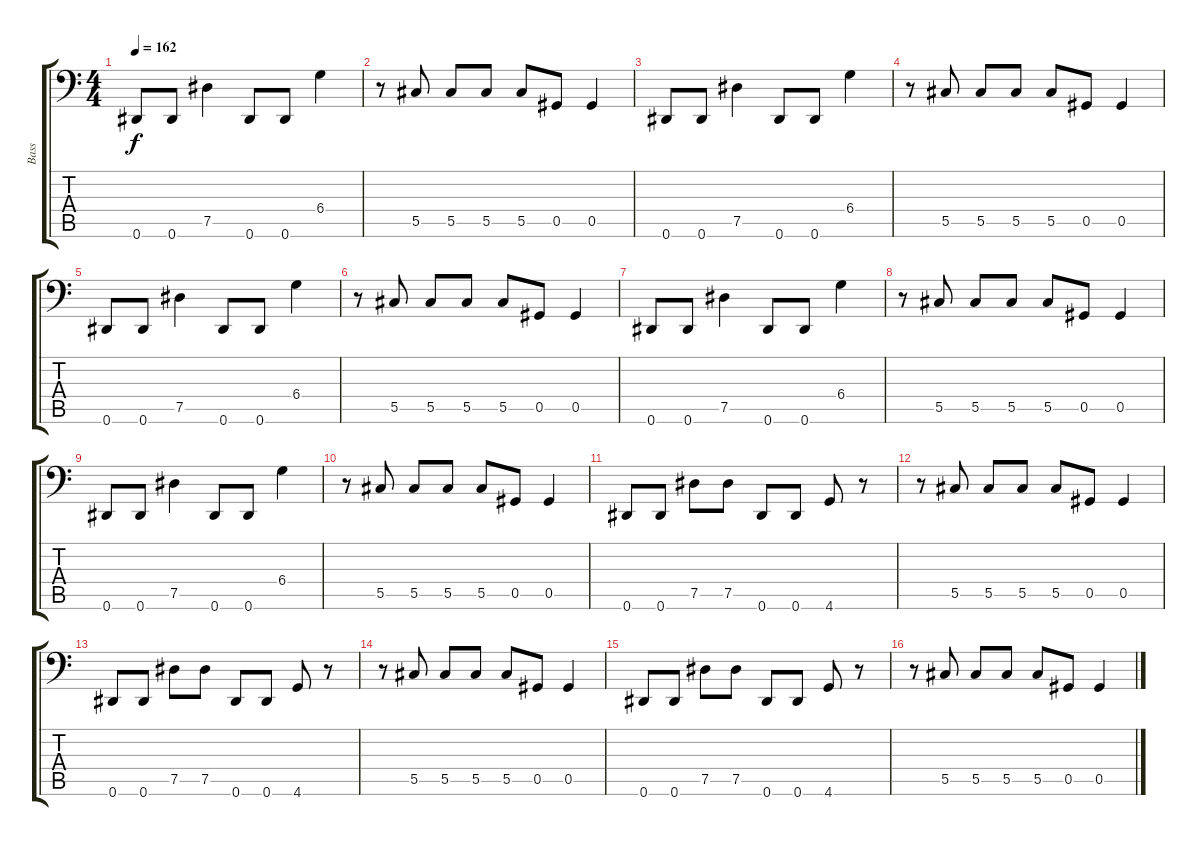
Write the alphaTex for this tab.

\track ("Bass" "Bass") {instrument electricbassfinger}
\staff {score tabs}
\tuning (Eb3 Bb2 Gb2 Db2 Ab1 Eb1) {hide}
\ts (4 4)
\tempo 162
\clef f4
\ks c
0.6.8{dy f} 0.6.8 7.5.4 0.6.8 0.6.8 6.4.4 |
r.8 5.5.8 5.5.8 5.5.8 5.5.8 0.5.8 0.5.4 |
0.6.8 0.6.8 7.5.4 0.6.8 0.6.8 6.4.4 |
r.8 5.5.8 5.5.8 5.5.8 5.5.8 0.5.8 0.5.4 |
0.6.8 0.6.8 7.5.4 0.6.8 0.6.8 6.4.4 |
r.8 5.5.8 5.5.8 5.5.8 5.5.8 0.5.8 0.5.4 |
0.6.8 0.6.8 7.5.4 0.6.8 0.6.8 6.4.4 |
r.8 5.5.8 5.5.8 5.5.8 5.5.8 0.5.8 0.5.4 |
0.6.8 0.6.8 7.5.4 0.6.8 0.6.8 6.4.4 |
r.8 5.5.8 5.5.8 5.5.8 5.5.8 0.5.8 0.5.4 |
0.6.8 0.6.8 7.5.8 7.5.8 0.6.8 0.6.8 4.6.8 r.8 |
r.8 5.5.8 5.5.8 5.5.8 5.5.8 0.5.8 0.5.4 |
0.6.8 0.6.8 7.5.8 7.5.8 0.6.8 0.6.8 4.6.8 r.8 |
r.8 5.5.8 5.5.8 5.5.8 5.5.8 0.5.8 0.5.4 |
0.6.8 0.6.8 7.5.8 7.5.8 0.6.8 0.6.8 4.6.8 r.8 |
r.8 5.5.8 5.5.8 5.5.8 5.5.8 0.5.8 0.5.4
